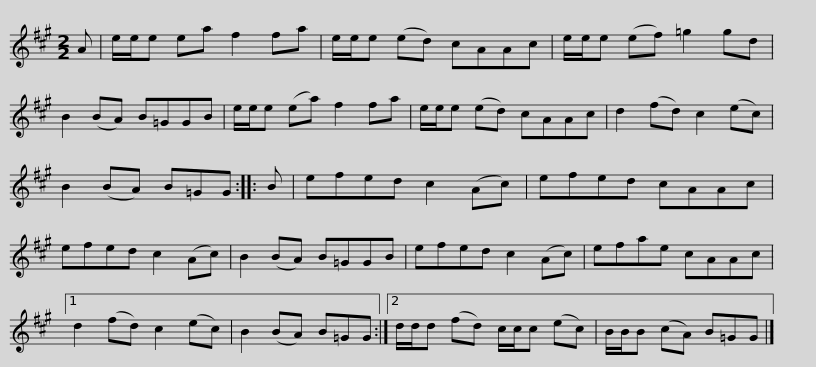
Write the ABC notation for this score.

X:1
L:1/8
M:2/2
I:linebreak $
K:A
V:1 treble
V:1
 A | e/e/e ea f2 fa | e/e/e (ed) cAAc | e/e/e (ef) =g2 gd | B2 (BA) B=GGB | %5
 e/e/e (ea) f2 fa |$ e/e/e (ed) cAAc | d2 (fd) c2 (ec) | B2 (BA) B=GG :: B | %10
 efed c2 (Ac) | efed cAAc |$ efed c2 (Ac) | B2 (BA) B=GGB | efed c2 (Ac) | %15
 efae cAAc |1 d2 (fd) c2 (ec) | B2 (BA) B=GG :|2$ d/d/d (fd) c/c/c (ec) | B/B/B (cA) B=GG |] %20
